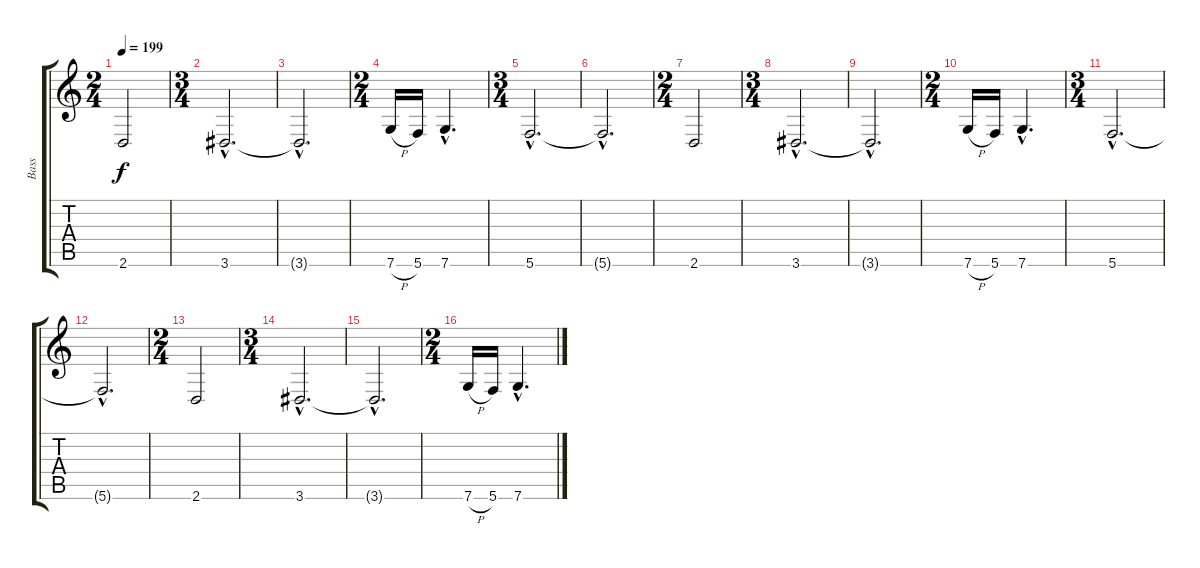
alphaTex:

\track ("Bass" "Bass") {instrument electricbasspick}
\staff {score tabs}
\tuning (D4 A3 F3 C3 G2 C2) {hide}
\ts (2 4)
\tempo 199
\clef g2
\ks c
2.6.2{dy f} |
\ts (3 4)
3.6{hac}.2{d} |
3.6{hac t}.2{d} |
\ts (2 4)
7.6{h}.16 5.6.16 7.6{hac}.4{d} |
\ts (3 4)
5.6{hac}.2{d} |
5.6{hac t}.2{d} |
\ts (2 4)
2.6.2 |
\ts (3 4)
3.6{hac}.2{d} |
3.6{hac t}.2{d} |
\ts (2 4)
7.6{h}.16 5.6.16 7.6{hac}.4{d} |
\ts (3 4)
5.6{hac}.2{d} |
5.6{hac t}.2{d} |
\ts (2 4)
2.6.2 |
\ts (3 4)
3.6{hac}.2{d} |
3.6{hac t}.2{d} |
\ts (2 4)
7.6{h}.16 5.6.16 7.6{hac}.4{d}
